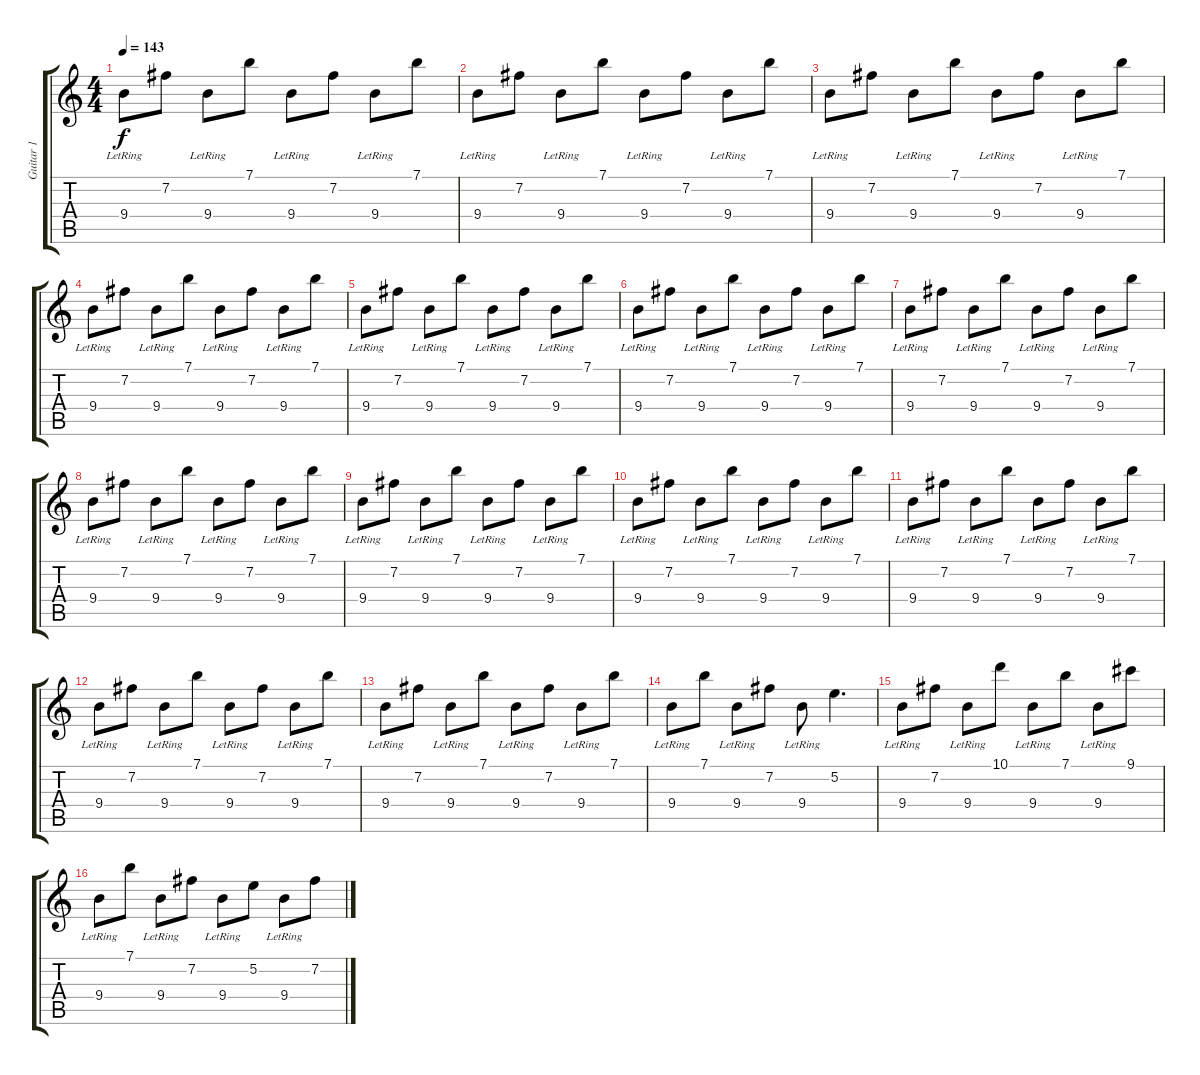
\track ("Guitar 1" "Guitar 1") {instrument acousticguitarsteel}
\staff {score tabs}
\tuning (E4 B3 G3 D3 A2 E2) {hide}
\ts (4 4)
\tempo 143
\clef g2
\ks c
9.4{lr}.8{dy f} 7.2.8 9.4{lr}.8 7.1.8 9.4{lr}.8 7.2.8 9.4{lr}.8 7.1.8 |
9.4{lr}.8 7.2.8 9.4{lr}.8 7.1.8 9.4{lr}.8 7.2.8 9.4{lr}.8 7.1.8 |
9.4{lr}.8 7.2.8 9.4{lr}.8 7.1.8 9.4{lr}.8 7.2.8 9.4{lr}.8 7.1.8 |
9.4{lr}.8 7.2.8 9.4{lr}.8 7.1.8 9.4{lr}.8 7.2.8 9.4{lr}.8 7.1.8 |
9.4{lr}.8 7.2.8 9.4{lr}.8 7.1.8 9.4{lr}.8 7.2.8 9.4{lr}.8 7.1.8 |
9.4{lr}.8 7.2.8 9.4{lr}.8 7.1.8 9.4{lr}.8 7.2.8 9.4{lr}.8 7.1.8 |
9.4{lr}.8 7.2.8 9.4{lr}.8 7.1.8 9.4{lr}.8 7.2.8 9.4{lr}.8 7.1.8 |
9.4{lr}.8 7.2.8 9.4{lr}.8 7.1.8 9.4{lr}.8 7.2.8 9.4{lr}.8 7.1.8 |
9.4{lr}.8 7.2.8 9.4{lr}.8 7.1.8 9.4{lr}.8 7.2.8 9.4{lr}.8 7.1.8 |
9.4{lr}.8 7.2.8 9.4{lr}.8 7.1.8 9.4{lr}.8 7.2.8 9.4{lr}.8 7.1.8 |
9.4{lr}.8 7.2.8 9.4{lr}.8 7.1.8 9.4{lr}.8 7.2.8 9.4{lr}.8 7.1.8 |
9.4{lr}.8 7.2.8 9.4{lr}.8 7.1.8 9.4{lr}.8 7.2.8 9.4{lr}.8 7.1.8 |
9.4{lr}.8 7.2.8 9.4{lr}.8 7.1.8 9.4{lr}.8 7.2.8 9.4{lr}.8 7.1.8 |
9.4{lr}.8 7.1.8 9.4{lr}.8 7.2.8 9.4{lr}.8 5.2.4{d} |
9.4{lr}.8 7.2.8 9.4{lr}.8 10.1.8 9.4{lr}.8 7.1.8 9.4{lr}.8 9.1.8 |
9.4{lr}.8 7.1.8 9.4{lr}.8 7.2.8 9.4{lr}.8 5.2.8 9.4{lr}.8 7.2.8
